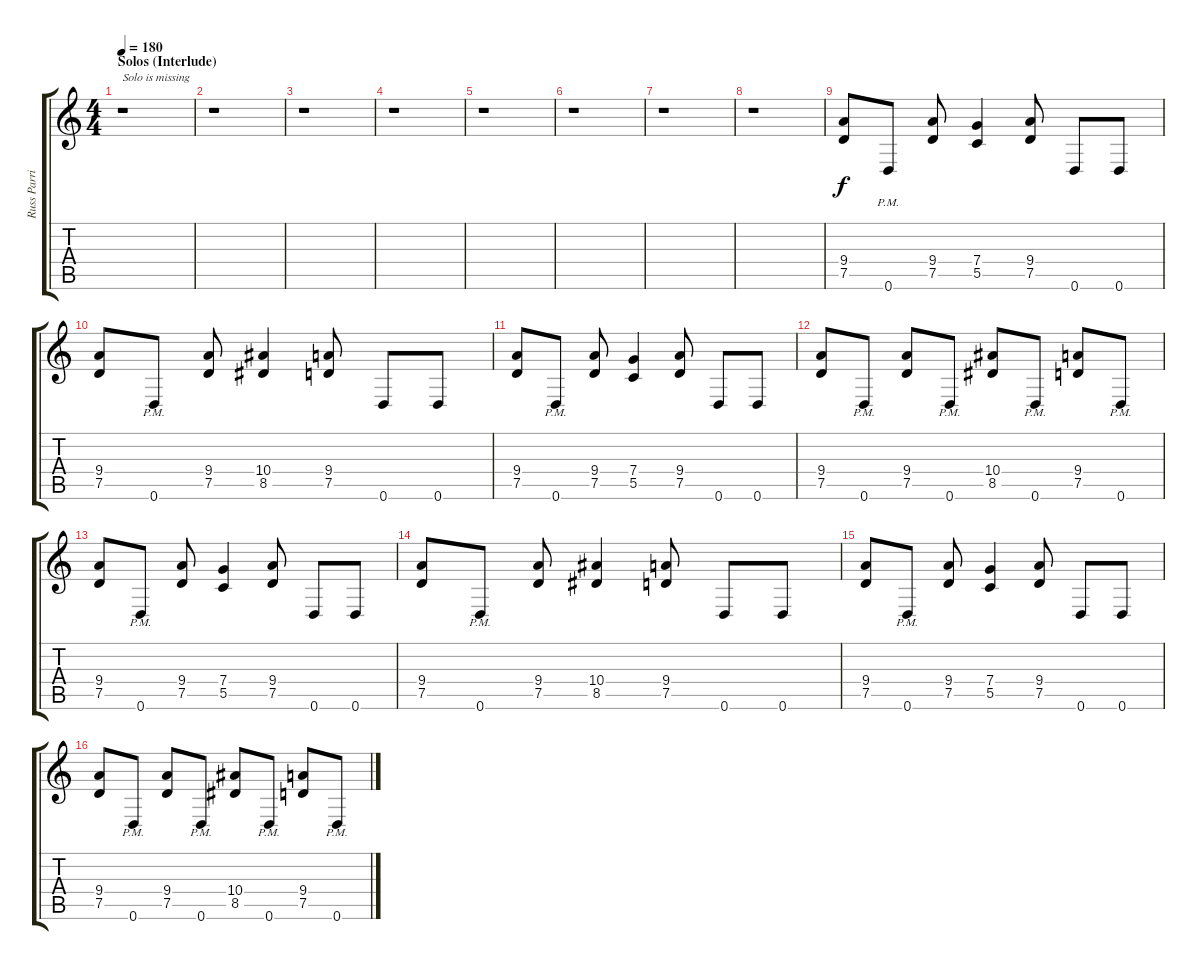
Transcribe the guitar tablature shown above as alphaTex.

\track ("Russ Parrish" "Russ Parri") {instrument distortionguitar}
\staff {score tabs}
\tuning (D4 A3 F3 C3 G2 D2) {hide}
\ts (4 4)
\section ("" "Solos (Interlude)")
\tempo 180
\clef g2
\ks c
r.1{txt "Solo is missing" dy f volume 16 balance 5} |
r.1 |
r.1 |
r.1 |
r.1 |
r.1 |
r.1 |
r.1 |
(9.4 7.5).8{balance 8} 0.6{pm}.8 (9.4 7.5).8 (7.4 5.5).4 (9.4 7.5).8 0.6.8 0.6.8 |
(9.4 7.5).8 0.6{pm}.8 (9.4 7.5).8 (10.4 8.5).4 (9.4 7.5).8 0.6.8 0.6.8 |
(9.4 7.5).8 0.6{pm}.8 (9.4 7.5).8 (7.4 5.5).4 (9.4 7.5).8 0.6.8 0.6.8 |
(9.4 7.5).8 0.6{pm}.8 (9.4 7.5).8 0.6{pm}.8 (10.4 8.5).8 0.6{pm}.8 (9.4 7.5).8 0.6{pm}.8 |
(9.4 7.5).8 0.6{pm}.8 (9.4 7.5).8 (7.4 5.5).4 (9.4 7.5).8 0.6.8 0.6.8 |
(9.4 7.5).8 0.6{pm}.8 (9.4 7.5).8 (10.4 8.5).4 (9.4 7.5).8 0.6.8 0.6.8 |
(9.4 7.5).8 0.6{pm}.8 (9.4 7.5).8 (7.4 5.5).4 (9.4 7.5).8 0.6.8 0.6.8 |
(9.4 7.5).8 0.6{pm}.8 (9.4 7.5).8 0.6{pm}.8 (10.4 8.5).8 0.6{pm}.8 (9.4 7.5).8 0.6{pm}.8
